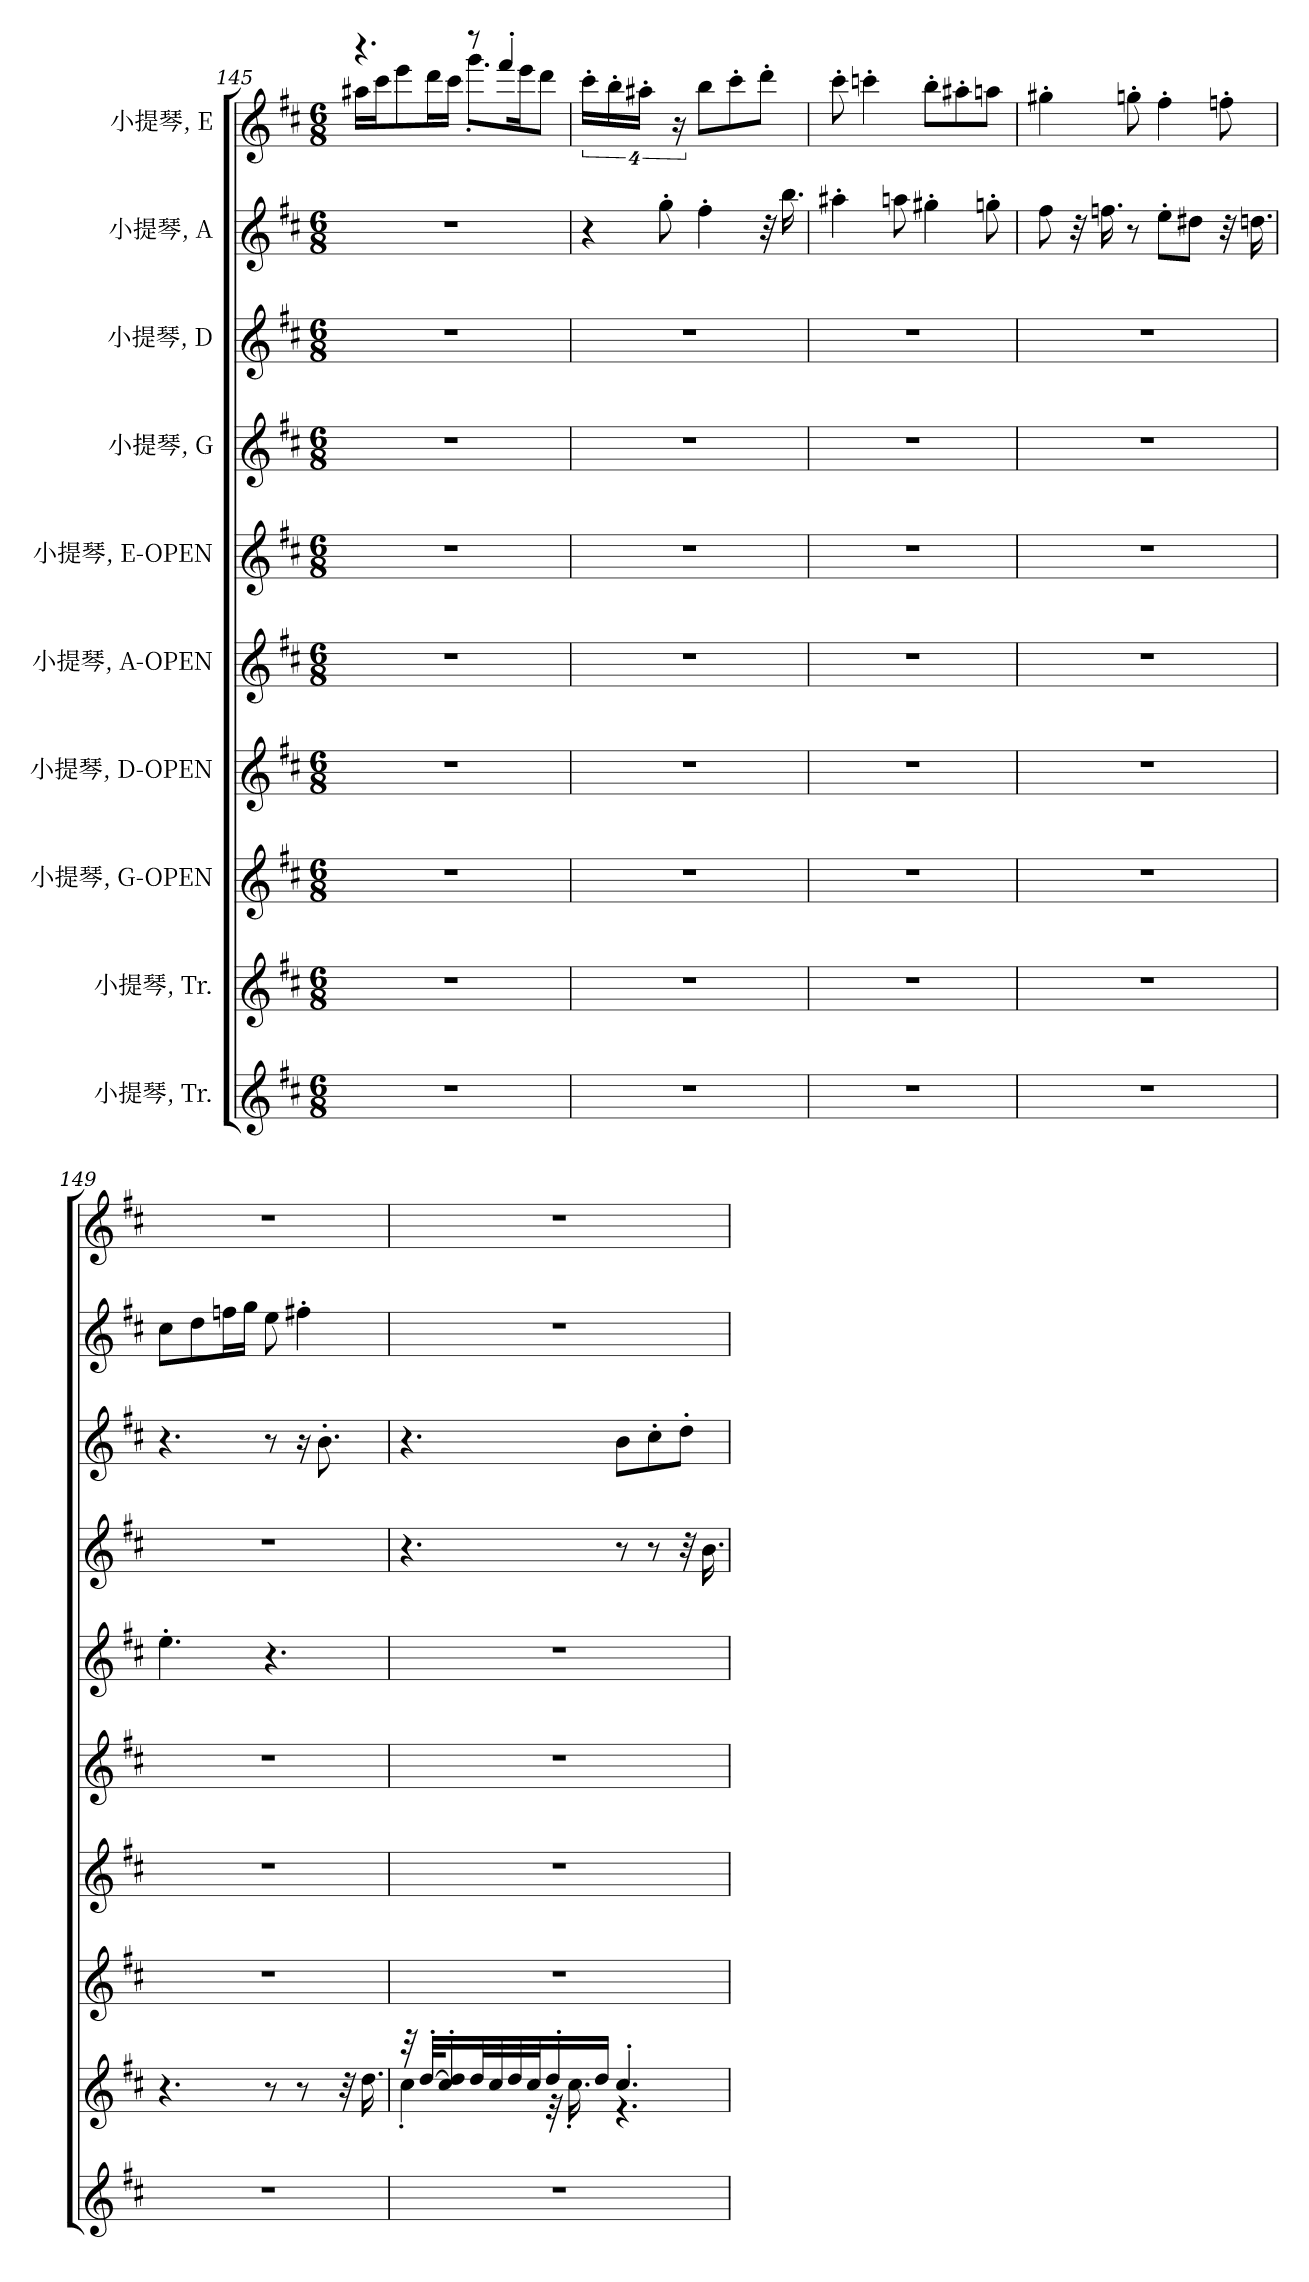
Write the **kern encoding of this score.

**kern	**kern	**kern	**kern	**kern	**kern	**kern	**kern	**kern	**kern
*part10	*part9	*part8	*part7	*part6	*part5	*part4	*part3	*part2	*part1
*staff10	*staff9	*staff8	*staff7	*staff6	*staff5	*staff4	*staff3	*staff2	*staff1
*I"小提琴, Tr.	*I"小提琴, Tr.	*I"小提琴, G-OPEN	*I"小提琴, D-OPEN	*I"小提琴, A-OPEN	*I"小提琴, E-OPEN	*I"小提琴, G	*I"小提琴, D	*I"小提琴, A	*I"小提琴, E
*clefG2	*clefG2	*clefG2	*clefG2	*clefG2	*clefG2	*clefG2	*clefG2	*clefG2	*clefG2
*k[f#c#]	*k[f#c#]	*k[f#c#]	*k[f#c#]	*k[f#c#]	*k[f#c#]	*k[f#c#]	*k[f#c#]	*k[f#c#]	*k[f#c#]
*M6/8	*M6/8	*M6/8	*M6/8	*M6/8	*M6/8	*M6/8	*M6/8	*M6/8	*M6/8
=145	=145	=145	=145	=145	=145	=145	=145	=145	=145
*	*	*	*	*	*	*	*	*	*^
2.r	2.r	2.r	2.r	2.r	2.r	2.r	2.r	2.r	4.r	16aa#X\LL
.	.	.	.	.	.	.	.	.	.	16ccc#\J
.	.	.	.	.	.	.	.	.	.	8eee\
.	.	.	.	.	.	.	.	.	.	16ddd\L
.	.	.	.	.	.	.	.	.	.	16ccc#\JJ
.	.	.	.	.	.	.	.	.	8r	8.ggg'\L
.	.	.	.	.	.	.	.	.	4fff#'/	.
.	.	.	.	.	.	.	.	.	.	16eee\K
.	.	.	.	.	.	.	.	.	.	8ddd\J
*	*	*	*	*	*	*	*	*	*v	*v
!!LO:PB:g=z
=146	=146	=146	=146	=146	=146	=146	=146	=146	=146
2.r	2.r	2.r	2.r	2.r	2.r	2.r	2.r	4r	32%3ccc#'\L
.	.	.	.	.	.	.	.	.	32%3bb'\
.	.	.	.	.	.	.	.	.	32%3aa#X'\J
.	.	.	.	.	.	.	.	8gg'\	.
.	.	.	.	.	.	.	.	.	32%3r
.	.	.	.	.	.	.	.	4ff#'\	8bb\L
.	.	.	.	.	.	.	.	.	8ccc#'\
.	.	.	.	.	.	.	.	32r	8ddd'\J
.	.	.	.	.	.	.	.	16.bb\	.
=147	=147	=147	=147	=147	=147	=147	=147	=147	=147
2.r	2.r	2.r	2.r	2.r	2.r	2.r	2.r	4aa#X'\	8ccc#'\
.	.	.	.	.	.	.	.	.	4cccn'\
.	.	.	.	.	.	.	.	8aan\	.
.	.	.	.	.	.	.	.	4gg#X'\	8bb'\L
.	.	.	.	.	.	.	.	.	8aa#X'\
.	.	.	.	.	.	.	.	8ggn'\	8aan\J
=148	=148	=148	=148	=148	=148	=148	=148	=148	=148
2.r	2.r	2.r	2.r	2.r	2.r	2.r	2.r	8ff#\	4gg#X'\
.	.	.	.	.	.	.	.	32r	.
.	.	.	.	.	.	.	.	16.ffn\	.
.	.	.	.	.	.	.	.	8r	8ggn'\
.	.	.	.	.	.	.	.	8ee'\L	4ff#'\
.	.	.	.	.	.	.	.	8dd#X\J	.
.	.	.	.	.	.	.	.	32r	8ffn'\
.	.	.	.	.	.	.	.	16.ddn\	.
=149	=149	=149	=149	=149	=149	=149	=149	=149	=149
2.r	4.r	2.r	2.r	2.r	4.ee'\	2.r	4.r	8cc#\L	2.r
.	.	.	.	.	.	.	.	8dd\	.
.	.	.	.	.	.	.	.	16ffn\L	.
.	.	.	.	.	.	.	.	16gg\JJ	.
.	8r	.	.	.	4.r	.	8r	8ee\	.
.	8r	.	.	.	.	.	16r	4ff#X'\	.
.	.	.	.	.	.	.	8.b'\	.	.
.	32r	.	.	.	.	.	.	.	.
.	16.dd\	.	.	.	.	.	.	.	.
!!LO:PB:g=z
=150	=150	=150	=150	=150	=150	=150	=150	=150	=150
*	*^	*	*	*	*	*	*	*	*
2.r	32r	4cc#'\	2.r	2.r	2.r	2.r	4.r	4.r	2.r	2.r
.	[32dd'/KLL	.	.	.	.	.	.	.	.	.
.	16cc#/' 16dd/]'	.	.	.	.	.	.	.	.	.
.	32dd/L	.	.	.	.	.	.	.	.	.
.	32cc#/	.	.	.	.	.	.	.	.	.
.	32dd/	.	.	.	.	.	.	.	.	.
.	32cc#/J	.	.	.	.	.	.	.	.	.
.	16dd'/	32r	.	.	.	.	.	.	.	.
.	.	16.cc#'\	.	.	.	.	.	.	.	.
.	16dd/JJ	.	.	.	.	.	.	.	.	.
.	4.cc#'/	4.r	.	.	.	.	8r	8b\L	.	.
.	.	.	.	.	.	.	8r	8cc#'\	.	.
.	.	.	.	.	.	.	32r	8dd'\J	.	.
.	.	.	.	.	.	.	16.b\	.	.	.
*	*v	*v	*	*	*	*	*	*	*	*
=	=	=	=	=	=	=	=	=	=
*-	*-	*-	*-	*-	*-	*-	*-	*-	*-
